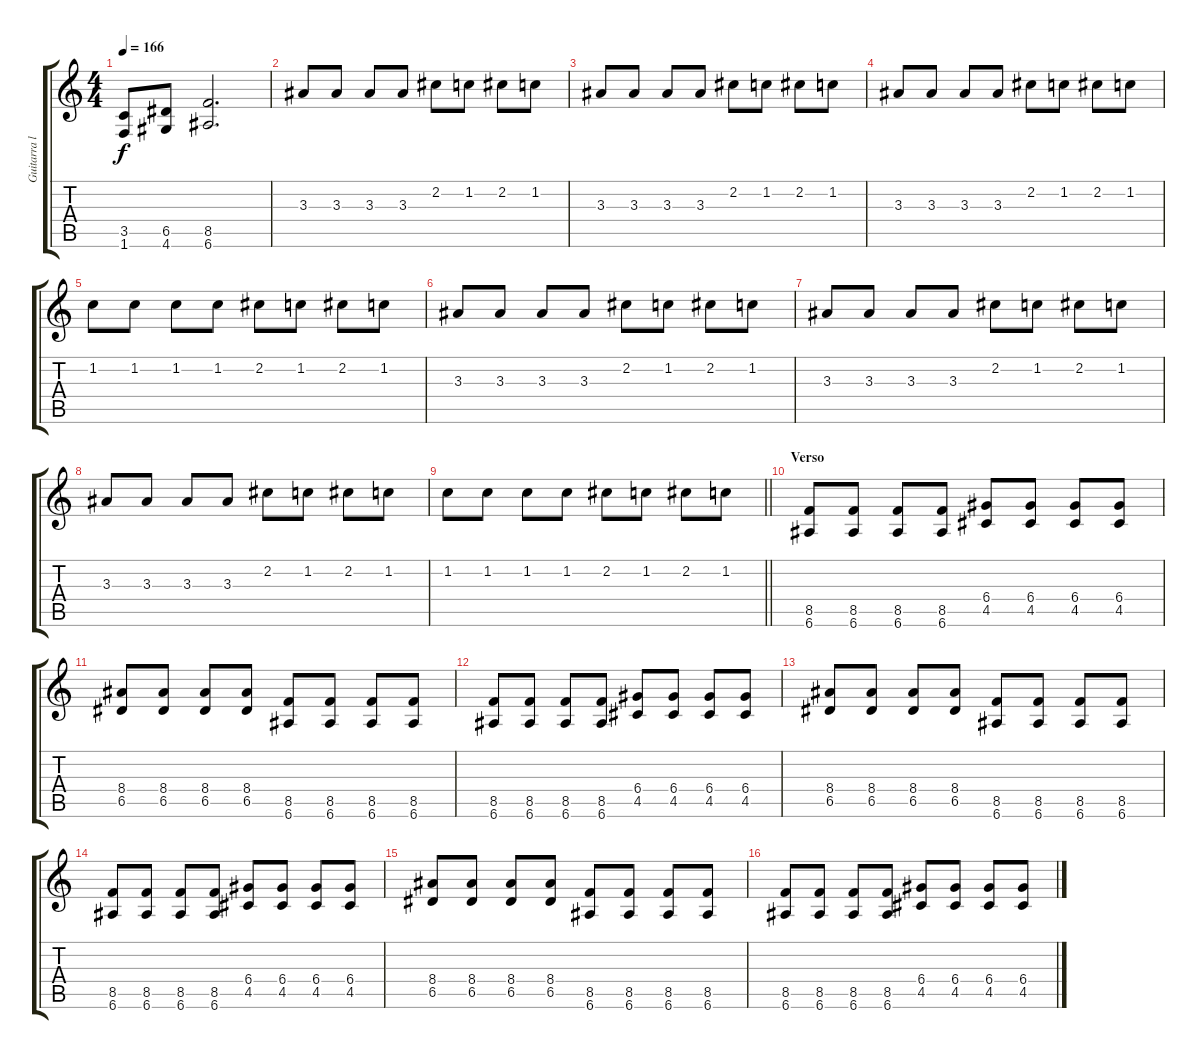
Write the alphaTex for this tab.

\track ("Guitarra lider" "Guitarra l") {instrument distortionguitar}
\staff {score tabs}
\tuning (E4 B3 G3 D3 A2 E2) {hide}
\ts (4 4)
\tempo 166
\clef g2
\ks c
(3.5 1.6).8{dy f} (6.5 4.6).8 (8.5 6.6).2{d} |
3.3.8 3.3.8 3.3.8 3.3.8 2.2.8 1.2.8 2.2.8 1.2.8 |
3.3.8 3.3.8 3.3.8 3.3.8 2.2.8 1.2.8 2.2.8 1.2.8 |
3.3.8 3.3.8 3.3.8 3.3.8 2.2.8 1.2.8 2.2.8 1.2.8 |
1.2.8 1.2.8 1.2.8 1.2.8 2.2.8 1.2.8 2.2.8 1.2.8 |
3.3.8 3.3.8 3.3.8 3.3.8 2.2.8 1.2.8 2.2.8 1.2.8 |
3.3.8 3.3.8 3.3.8 3.3.8 2.2.8 1.2.8 2.2.8 1.2.8 |
3.3.8 3.3.8 3.3.8 3.3.8 2.2.8 1.2.8 2.2.8 1.2.8 |
\barLineRight lightlight
1.2.8 1.2.8 1.2.8 1.2.8 2.2.8 1.2.8 2.2.8 1.2.8 |
\section ("" "Verso")
(8.5 6.6).8 (8.5 6.6).8 (8.5 6.6).8 (8.5 6.6).8 (6.4 4.5).8 (6.4 4.5).8 (6.4 4.5).8 (6.4 4.5).8 |
(8.4 6.5).8 (8.4 6.5).8 (8.4 6.5).8 (8.4 6.5).8 (8.5 6.6).8 (8.5 6.6).8 (8.5 6.6).8 (8.5 6.6).8 |
(8.5 6.6).8 (8.5 6.6).8 (8.5 6.6).8 (8.5 6.6).8 (6.4 4.5).8 (6.4 4.5).8 (6.4 4.5).8 (6.4 4.5).8 |
(8.4 6.5).8 (8.4 6.5).8 (8.4 6.5).8 (8.4 6.5).8 (8.5 6.6).8 (8.5 6.6).8 (8.5 6.6).8 (8.5 6.6).8 |
(8.5 6.6).8 (8.5 6.6).8 (8.5 6.6).8 (8.5 6.6).8 (6.4 4.5).8 (6.4 4.5).8 (6.4 4.5).8 (6.4 4.5).8 |
(8.4 6.5).8 (8.4 6.5).8 (8.4 6.5).8 (8.4 6.5).8 (8.5 6.6).8 (8.5 6.6).8 (8.5 6.6).8 (8.5 6.6).8 |
(8.5 6.6).8 (8.5 6.6).8 (8.5 6.6).8 (8.5 6.6).8 (6.4 4.5).8 (6.4 4.5).8 (6.4 4.5).8 (6.4 4.5).8
